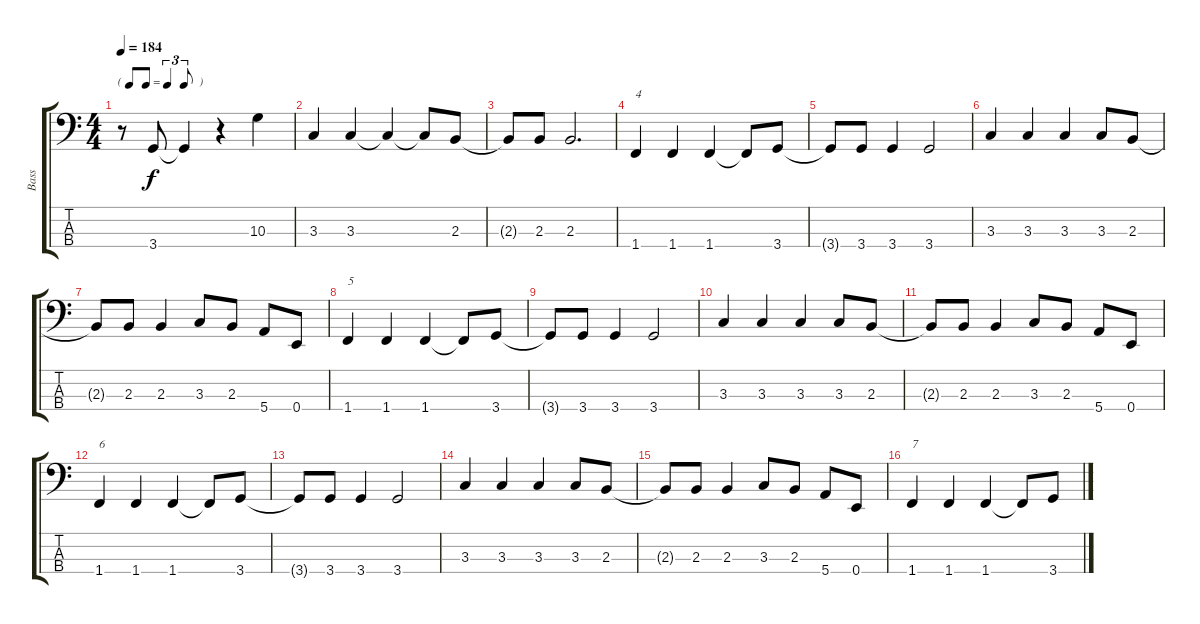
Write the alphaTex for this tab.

\track ("Bass" "Bass") {instrument electricbassfinger}
\staff {score tabs}
\tuning (G2 D2 A1 E1) {hide}
\ts (4 4)
\tf triplet8th
\tempo 184
\clef f4
\ks c
r.8{dy f} 3.4.8 3.4{t}.4 r.4 10.3.4 |
3.3.4 3.3.4 3.3{t}.4 3.3{t}.8 2.3.8 |
2.3{t}.8 2.3.8 2.3.2{d} |
1.4.4{txt "4"} 1.4.4 1.4.4 1.4{t}.8 3.4.8 |
3.4{t}.8 3.4.8 3.4.4 3.4.2 |
3.3.4 3.3.4 3.3.4 3.3.8 2.3.8 |
2.3{t}.8 2.3.8 2.3.4 3.3.8 2.3.8 5.4.8 0.4.8 |
1.4.4{txt "5"} 1.4.4 1.4.4 1.4{t}.8 3.4.8 |
3.4{t}.8 3.4.8 3.4.4 3.4.2 |
3.3.4 3.3.4 3.3.4 3.3.8 2.3.8 |
2.3{t}.8 2.3.8 2.3.4 3.3.8 2.3.8 5.4.8 0.4.8 |
1.4.4{txt "6"} 1.4.4 1.4.4 1.4{t}.8 3.4.8 |
3.4{t}.8 3.4.8 3.4.4 3.4.2 |
3.3.4 3.3.4 3.3.4 3.3.8 2.3.8 |
2.3{t}.8 2.3.8 2.3.4 3.3.8 2.3.8 5.4.8 0.4.8 |
1.4.4{txt "7"} 1.4.4 1.4.4 1.4{t}.8 3.4.8
